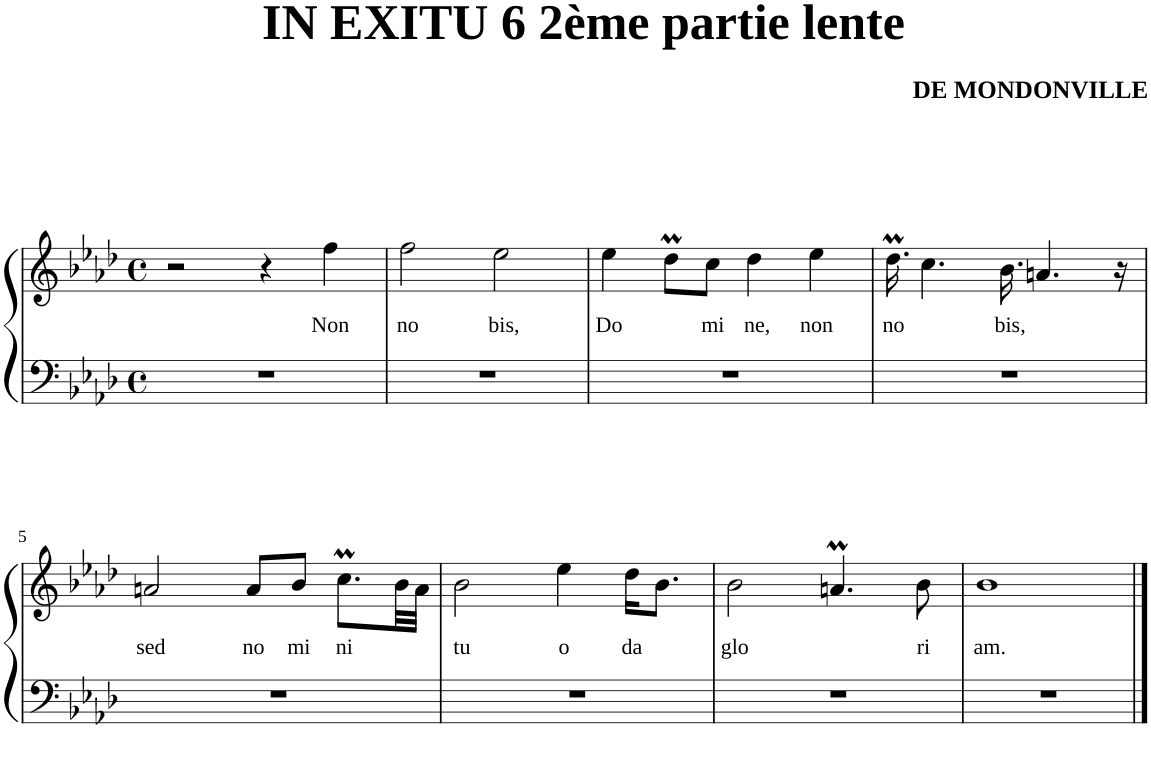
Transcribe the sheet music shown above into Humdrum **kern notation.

**kern	**kern	**text
*part1	*part1	*part1
*staff2	*staff1	*staff1
*I"Piano	*	*
*I'Pno	*	*
*clefF4	*clefG2	*
*k[b-e-a-d-]	*k[b-e-a-d-]	*
*A-:	*A-:	*
*M4/4	*M4/4	*
*met(c)	*met(c)	*
=1	=1	=1
1r	2r	.
.	4r	.
!	!	!LO:LY:b
.	4ff\	Non
=2	=2	=2
!	!	!LO:LY:b
1r	2ff\	no
!	!	!LO:LY:b
.	2ee-\	bis,
=3	=3	=3
!	!	!LO:LY:b
1r	4ee-\	Do
.	8dd-M\L	.
!	!	!LO:LY:b
.	8cc\J	mi
!	!	!LO:LY:b
.	4dd-\	ne,
!	!	!LO:LY:b
.	4ee-\	non
=4	=4	=4
!	!	!LO:LY:b
1r	16.dd-M\	no
.	4.cc\	.
!	!	!LO:LY:b
.	16.b-\	bis,
.	4.an/	.
.	16r	.
!!LO:LB:g=z
=5	=5	=5
!	!	!LO:LY:b
1r	2an/	sed
!	!	!LO:LY:b
.	8a/L	no
!	!	!LO:LY:b
.	8b-/J	mi
!	!	!LO:LY:b
.	8.ccm\L	ni
.	32b-\LL	.
.	32a\JJJ	.
=6	=6	=6
!	!	!LO:LY:b
1r	2b-\	tu
!	!	!LO:LY:b
.	4ee-\	o
!	!	!LO:LY:b
.	16dd-\KL	da
.	8.b-\J	.
=7	=7	=7
!	!	!LO:LY:b
1r	2b-\	glo
.	4.anm/	.
!	!	!LO:LY:b
.	8b-\	ri
=8	=8	=8
!	!	!LO:LY:b
1r	1b-	am.
==	==	==
*-	*-	*-
